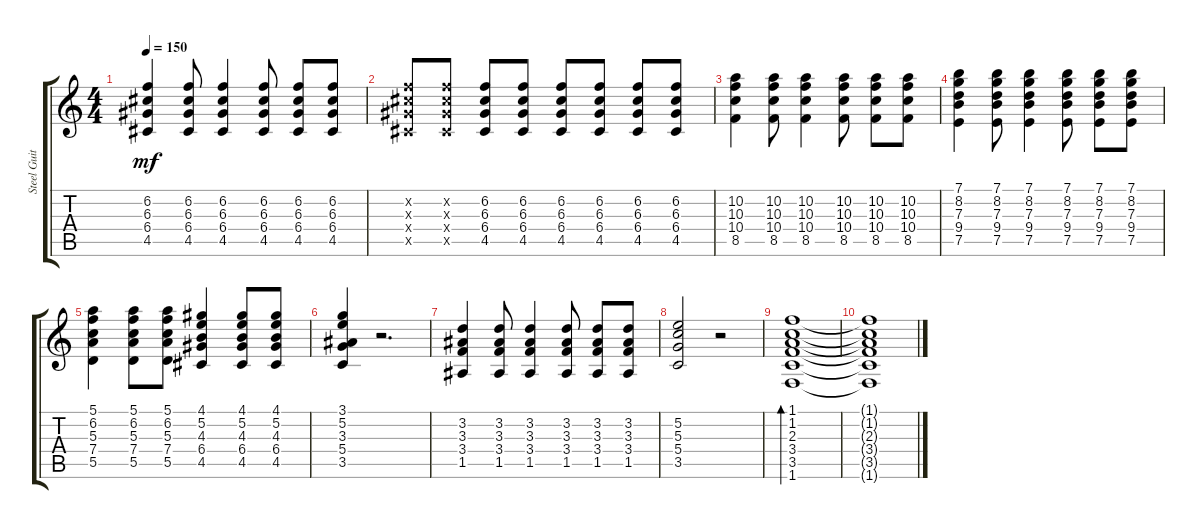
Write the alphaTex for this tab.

\track ("Steel Guitar" "Steel Guit") {instrument acousticguitarsteel}
\staff {score tabs}
\tuning (E4 B3 G3 D3 A2 E2) {hide}
\ts (4 4)
\tempo 150
\clef g2
\ks c
(6.2 6.3 6.4 4.5).4{dy mf} (6.2 6.3 6.4 4.5).8 (6.2 6.3 6.4 4.5).4 (6.2 6.3 6.4 4.5).8 (6.2 6.3 6.4 4.5).8 (6.2 6.3 6.4 4.5).8 |
(6.2{x} 6.3{x} 6.4{x} 4.5{x}).8 (6.2{x} 6.3{x} 6.4{x} 4.5{x}).8 (6.2 6.3 6.4 4.5).8 (6.2 6.3 6.4 4.5).8 (6.2 6.3 6.4 4.5).8 (6.2 6.3 6.4 4.5).8 (6.2 6.3 6.4 4.5).8 (6.2 6.3 6.4 4.5).8 |
(10.2 10.3 10.4 8.5).4 (10.2 10.3 10.4 8.5).8 (10.2 10.3 10.4 8.5).4 (10.2 10.3 10.4 8.5).8 (10.2 10.3 10.4 8.5).8 (10.2 10.3 10.4 8.5).8 |
(7.1 8.2 7.3 9.4 7.5).4 (7.1 8.2 7.3 9.4 7.5).8 (7.1 8.2 7.3 9.4 7.5).4 (7.1 8.2 7.3 9.4 7.5).8 (7.1 8.2 7.3 9.4 7.5).8 (7.1 8.2 7.3 9.4 7.5).8 |
(5.1 6.2 5.3 7.4 5.5).4 (5.1 6.2 5.3 7.4 5.5).8 (5.1 6.2 5.3 7.4 5.5).8 (4.1 5.2 4.3 6.4 4.5).4 (4.1 5.2 4.3 6.4 4.5).8 (4.1 5.2 4.3 6.4 4.5).8 |
(3.1 5.2 3.3 5.4 3.5).4 r.2{d} |
(3.2 3.3 3.4 1.5).4 (3.2 3.3 3.4 1.5).8 (3.2 3.3 3.4 1.5).4 (3.2 3.3 3.4 1.5).8 (3.2 3.3 3.4 1.5).8 (3.2 3.3 3.4 1.5).8 |
(5.2 5.3 5.4 3.5).2 r.2 |
(1.1 1.2 2.3 3.4 3.5 1.6).1{bd 60} |
(1.1{t} 1.2{t} 2.3{t} 3.4{t} 3.5{t} 1.6{t}).1
